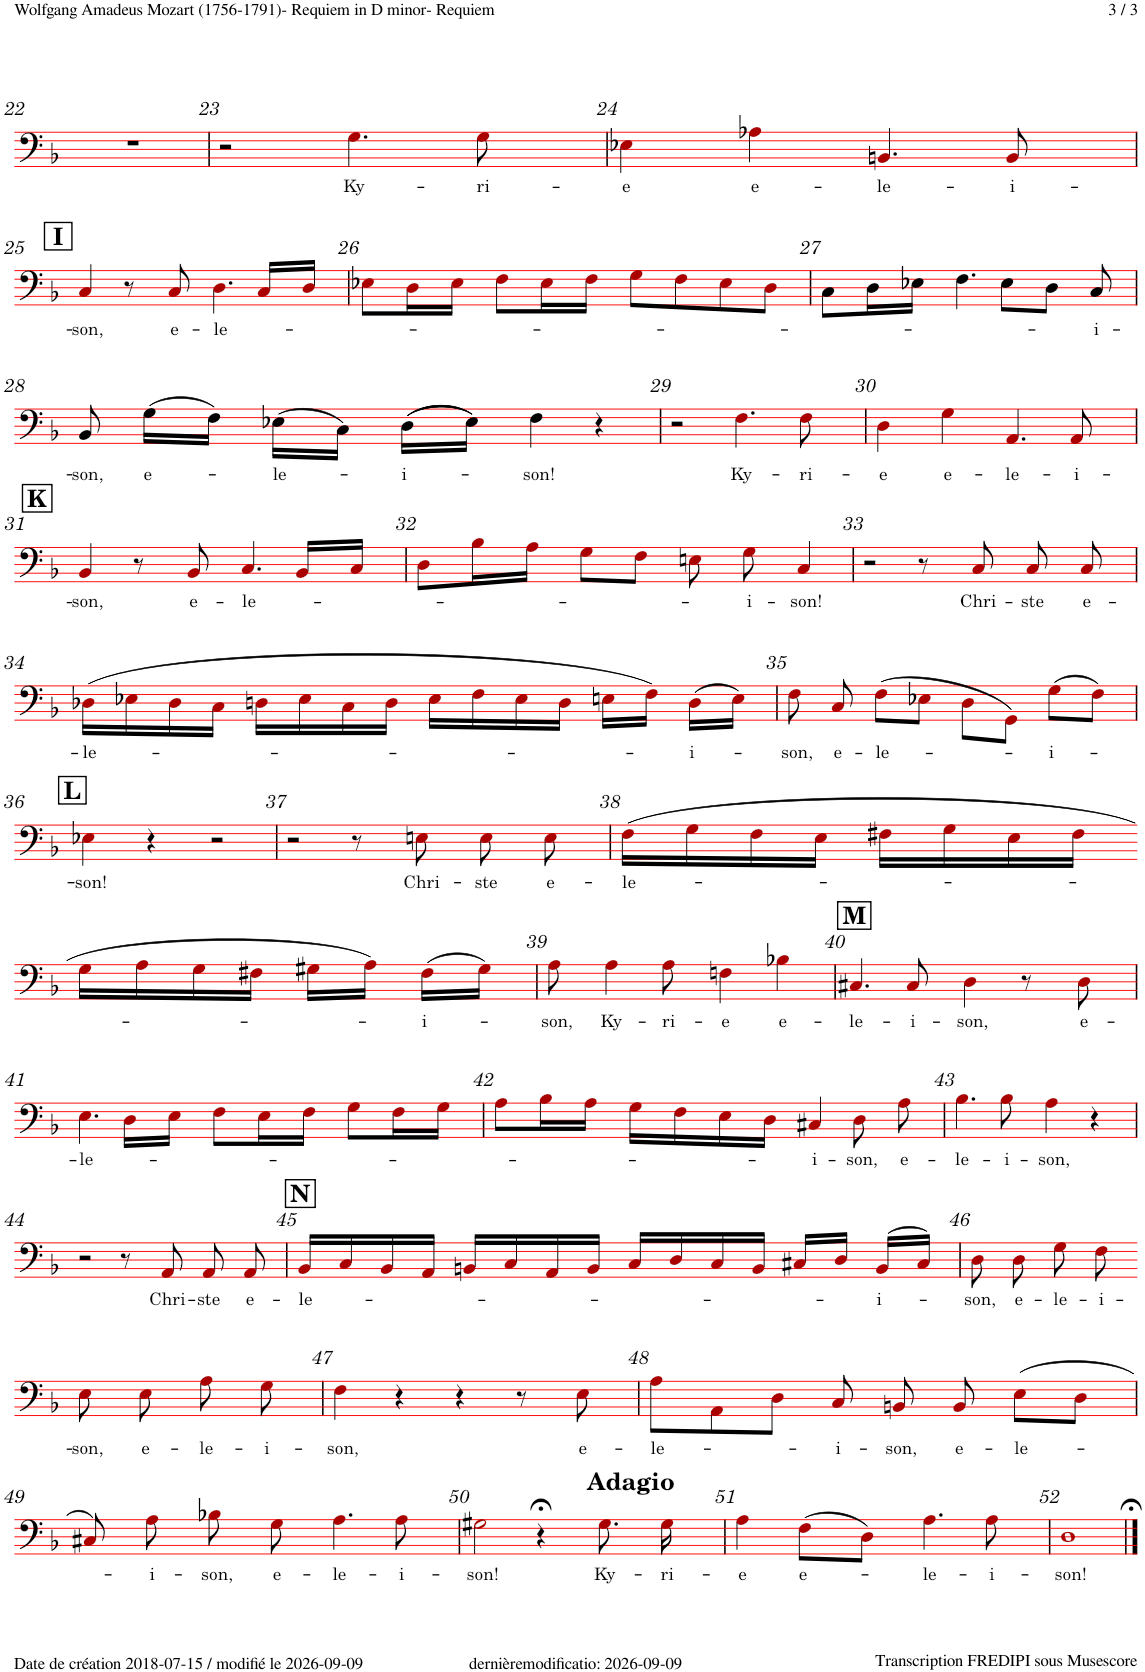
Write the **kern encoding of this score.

**kern	**text
*part1	*part1
*staff1	*staff1
*I"Basso Chorus	*
!!LO:PB:g=z
*clefF4	*
*ITrd8c14	*
*k[b-]	*
*M4/4	*
*met(c)	*
=22	=22
1r	.
=23	=23
2r	.
!	!LO:LY:b
4.G!i\	Ky-
!	!LO:LY:b
8G!i\	-ri-
=24	=24
!	!LO:LY:b
4E-X!i\	-e
!	!LO:LY:b
4A-X!i\	e-
!	!LO:LY:b
4.BBn!i/	-le-
!	!LO:LY:b
8BB!i/	-i-
!!LO:LB:g=z
=25	=25
!	!LO:LY:b
4C!i/	-son,
8r	.
!	!LO:LY:b
8C!i/	e-
!	!LO:LY:b
4.D!i\	-le-
16C!i/LL	.
16D!i/JJ	.
=26	=26
8E-X!i\L	.
16D!i\L	.
16E-!i\JJ	.
8F!i\L	.
16E-!i\L	.
16F!i\JJ	.
8G!i\L	.
8F!i\	.
8E-!i\	.
8D!i\J	.
=27	=27
8C!\L	.
16D!\L	.
16E-X!\JJ	.
4.F!\	.
8E-!\L	.
8D!\J	.
!	!LO:LY:b
8C!/	i-
!!LO:LB:g=z
=28	=28
!	!LO:LY:b
8BB-!/	-son,
!	!LO:LY:b
(16G!\LL	e-
16F!\JJ)	.
!	!LO:LY:b
(16E-X!\LL	-le-
16C!\JJ)	.
!	!LO:LY:b
((16D!\LL	-i-
16E-!\JJ))	.
!	!LO:LY:b
4F!\	-son!
4r	.
=29	=29
2r	.
!	!LO:LY:b
4.F!i\	Ky-
!	!LO:LY:b
8F!i\	-ri-
=30	=30
!	!LO:LY:b
4D!i\	-e
!	!LO:LY:b
4G!i\	e-
!	!LO:LY:b
4.AA!i/	-le-
!	!LO:LY:b
8AA!i/	-i-
!!LO:LB:g=z
=31	=31
!	!LO:LY:b
4BB-!i/	-son,
8r	.
!	!LO:LY:b
8BB-!i/	e-
!	!LO:LY:b
4.C!i/	-le-
16BB-!i/LL	.
16C!i/JJ	.
=32	=32
8D!i\L	.
16B-!i\L	.
16A!i\JJ	.
8G!i\L	.
8F!i\J	.
8En!i\	.
!	!LO:LY:b
8G!i\	-i-
!	!LO:LY:b
4C!i/	-son!
=33	=33
2r	.
8r	.
!	!LO:LY:b
8C!i/	Chri-
!	!LO:LY:b
8C!i/	-ste
!	!LO:LY:b
8C!i/	e-
!!LO:LB:g=z
=34	=34
!	!LO:LY:b
(16D-X!i\LL	-le-
16E-X!i\	.
16D-!i\	.
16C!i\JJ	.
16Dn!i\LL	.
16E-!i\	.
16C!i\	.
16D!i\JJ	.
16E-!i\LL	.
16F!i\	.
16E-!i\	.
16D!i\JJ	.
16En!i\LL	.
16F!i\JJ)	.
!	!LO:LY:b
(16D!i\LL	-i-
16E!i\JJ)	.
=35	=35
!	!LO:LY:b
8F,!i\	-son,
!	!LO:LY:b
8C!i/	e-
!	!LO:LY:b
(8F!i\L	-le-
8E-X!i\J	.
8D!i\L	.
8GG!i\J)	.
!	!LO:LY:b
(8G!i\L	i-
8F!i\J)	.
!!LO:LB:g=z
=36	=36
!	!LO:LY:b
4E-X!i\	-son!
4r	.
2r	.
=37	=37
2r	.
8r	.
!	!LO:LY:b
8En!i\	Chri-
!	!LO:LY:b
8E!i\	-ste
!	!LO:LY:b
8E!i\	e-
=38	=38
!	!LO:LY:b
(16F!i\LL	-le-
16G!i\	.
16F!i\	.
16E!i\JJ	.
16F#X!i\LL	.
16G!i\	.
16E!i\	.
16F#!i\JJ	.
!!LO:LB:g=z
=38X1	=38X1
16G!i\LL	.
16A!i\	.
16G!i\	.
16F#X!i\JJ	.
16G#X!i\LL	.
16A!i\JJ)	.
!	!LO:LY:b
(16F#!i\LL	-i-
16G#!i\JJ)	.
=39	=39
!	!LO:LY:b
8A,!i\	-son,
!	!LO:LY:b
4A!i\	Ky-
!	!LO:LY:b
8A!i\	-ri-
!	!LO:LY:b
4Fn!i\	-e
!	!LO:LY:b
4B-X!i\	e-
=40	=40
!	!LO:LY:b
4.C#X!i/	-le-
!	!LO:LY:b
8C#!i/	-i-
!	!LO:LY:b
4D!i\	-son,
8r	.
!	!LO:LY:b
8D!i\	e-
!!LO:LB:g=z
=41	=41
!	!LO:LY:b
4.E!i\	-le-
16D!i\LL	.
16E!i\JJ	.
8F!i\L	.
16E!i\L	.
16F!i\JJ	.
8G!i\L	.
16F!i\L	.
16G!i\JJ	.
=42	=42
8A!i\L	.
16B-!i\L	.
16A!i\JJ	.
16G!i\LL	.
16F!i\	.
16E!i\	.
16D!i\JJ	.
!	!LO:LY:b
4C#X!i/	-i-
!	!LO:LY:b
8D,!i\	-son,
!	!LO:LY:b
8A!i\	e-
=43	=43
!	!LO:LY:b
4.B-!i\	-le-
!	!LO:LY:b
8B-!i\	-i-
!	!LO:LY:b
4A!i\	-son,
4r	.
!!LO:LB:g=z
=44	=44
2r	.
8r	.
!	!LO:LY:b
8AA!i/	Chri-
!	!LO:LY:b
8AA!i/	-ste
!	!LO:LY:b
8AA!i/	e-
=45	=45
!	!LO:LY:b
16BB-!i/LL	-le-
16C!i/	.
16BB-!i/	.
16AA!i/JJ	.
16BBn!i/LL	.
16C!i/	.
16AA!i/	.
16BB!i/JJ	.
16C!i/LL	.
16D!i/	.
16C!i/	.
16BB!i/JJ	.
16C#X!i/LL	.
16D!i/JJ	.
!	!LO:LY:b
(>16BB!i/LL	-i-
16C#!i/JJ)	.
=46	=46
!	!LO:LY:b
8D,!i\	-son,
!	!LO:LY:b
8D!i\	e-
!	!LO:LY:b
8G!i\	-le-
!	!LO:LY:b
8F!i\	-i-
!!LO:LB:g=z
=46X2	=46X2
!	!LO:LY:b
8E,!i\	-son,
!	!LO:LY:b
8E!i\	e-
!	!LO:LY:b
8A!i\	-le-
!	!LO:LY:b
8G!i\	-i-
=47	=47
!	!LO:LY:b
4F!i\	-son,
4r	.
4r	.
8r	.
!	!LO:LY:b
8E!i\	e-
=48	=48
!	!LO:LY:b
8A!i\L	-le-
8AA!i\	.
8D!i\J	.
!	!LO:LY:b
8C!i/	-i-
!	!LO:LY:b
8BBn,!i/	-son,
!	!LO:LY:b
8BB!i/	e-
!	!LO:LY:b
(8E!i\L	-le-
8D!i\J	.
!!LO:LB:g=z
=49	=49
8C#X!i/)	.
!	!LO:LY:b
8A!i\	-i-
!	!LO:LY:b
8B-X,!i\	-son,
!	!LO:LY:b
8G!i\	e-
!	!LO:LY:b
4.A!i\	-le-
!	!LO:LY:b
8A!i\	-i-
=50	=50
!	!LO:LY:b
2G#X!i\	-son!
4r;<	.
!	!LO:LY:b
8.G#!i\	Ky-
!	!LO:LY:b
16G#!i\	-ri-
=51	=51
!	!LO:LY:b
4A!i\	-e
!	!LO:LY:b
(8F!i\L	e-
8D!i\J)	.
!	!LO:LY:b
4.A!i\	-le-
!	!LO:LY:b
8A!i\	-i-
=52	=52
!	!LO:LY:b
1D!i	-son!
==	==
*-	*-
